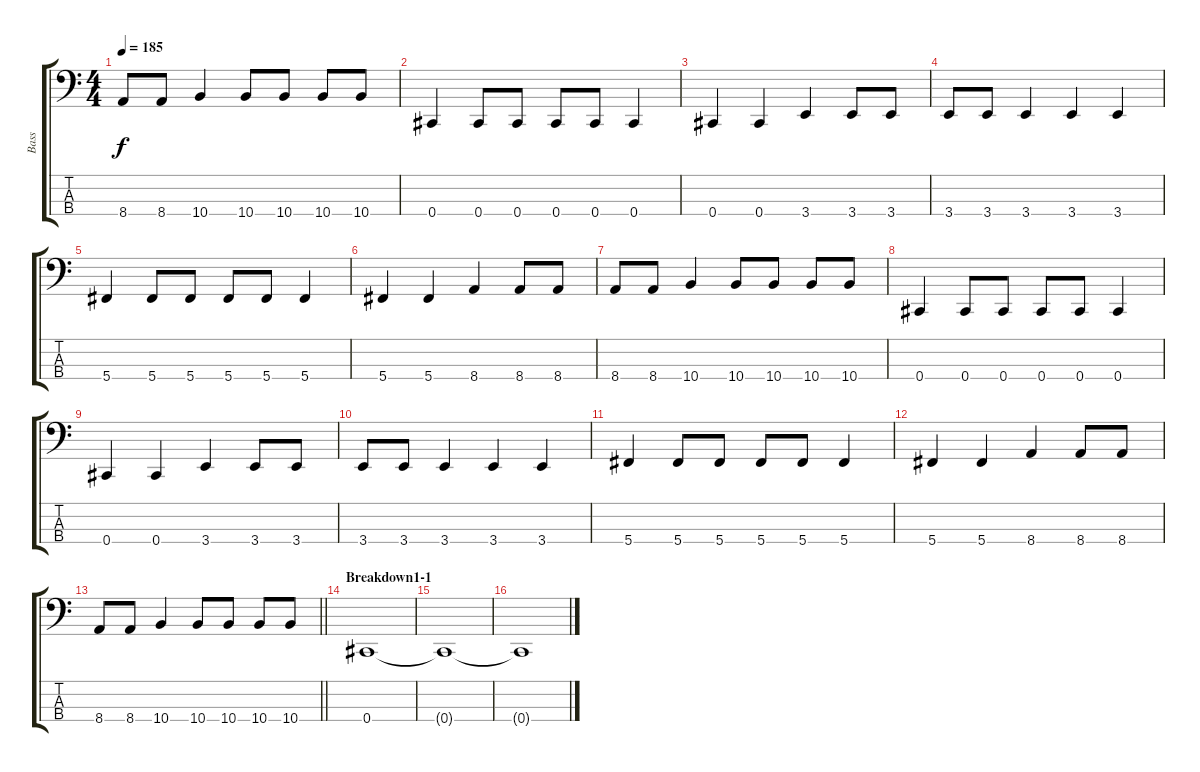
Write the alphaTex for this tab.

\track ("Bass" "Bass") {instrument electricbassfinger}
\staff {score tabs}
\tuning (Bb2 Gb2 Ab1 Db1) {hide}
\ts (4 4)
\tempo 185
\clef f4
\ks c
8.4.8{dy f} 8.4.8 10.4.4 10.4.8 10.4.8 10.4.8 10.4.8 |
0.4.4 0.4.8 0.4.8 0.4.8 0.4.8 0.4.4 |
0.4.4 0.4.4 3.4.4 3.4.8 3.4.8 |
3.4.8 3.4.8 3.4.4 3.4.4 3.4.4 |
5.4.4 5.4.8 5.4.8 5.4.8 5.4.8 5.4.4 |
5.4.4 5.4.4 8.4.4 8.4.8 8.4.8 |
8.4.8 8.4.8 10.4.4 10.4.8 10.4.8 10.4.8 10.4.8 |
0.4.4 0.4.8 0.4.8 0.4.8 0.4.8 0.4.4 |
0.4.4 0.4.4 3.4.4 3.4.8 3.4.8 |
3.4.8 3.4.8 3.4.4 3.4.4 3.4.4 |
5.4.4 5.4.8 5.4.8 5.4.8 5.4.8 5.4.4 |
5.4.4 5.4.4 8.4.4 8.4.8 8.4.8 |
\barLineRight lightlight
8.4.8 8.4.8 10.4.4 10.4.8 10.4.8 10.4.8 10.4.8 |
\section ("" "Breakdown1-1")
0.4.1 |
0.4{t}.1 |
0.4{t}.1
